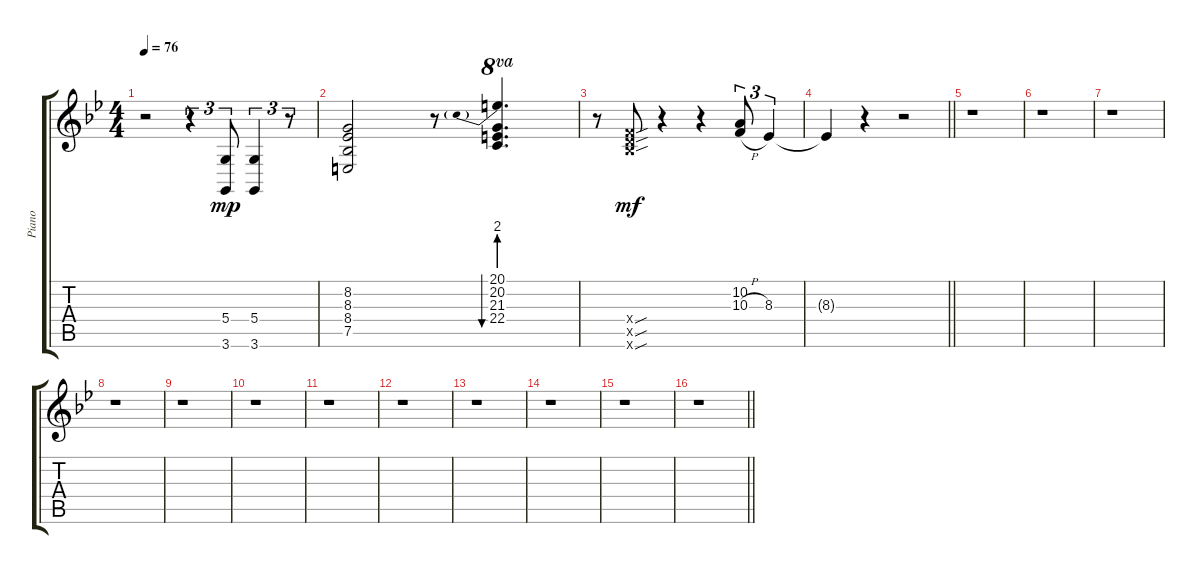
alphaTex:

\track ("Piano" "Piano") {instrument electricpiano1}
\staff {score tabs}
\tuning (E4 B3 G3 D3 A2 E2) {hide}
\ts (4 4)
\tempo 76
\clef g2
\ks bb
r.2{dy mp} r.4{tu (3 2)} (5.4 3.6).8{tu (3 2)} (5.4 3.6).4{tu (3 2)} r.8{tu (3 2)} |
(8.2 8.3 8.4 7.5).2 r.8 (20.1{be (prebend 0 8 60 8)} 20.2 21.3 22.4).4{d bu 30 ot 8va} |
r.8 (15.4{sou x} 17.5{sou x} 18.6{sou x}).8{dy mf} r.4 r.4 (10.2 10.3{h}).8{tu (3 2)} 8.3.4{tu (3 2)} |
\barLineRight lightlight
8.3{t}.4 r.4 r.2 |
r.1 |
r.1 |
r.1 |
r.1 |
r.1 |
r.1 |
r.1 |
r.1 |
r.1 |
r.1 |
r.1 |
\barLineRight lightlight
r.1
